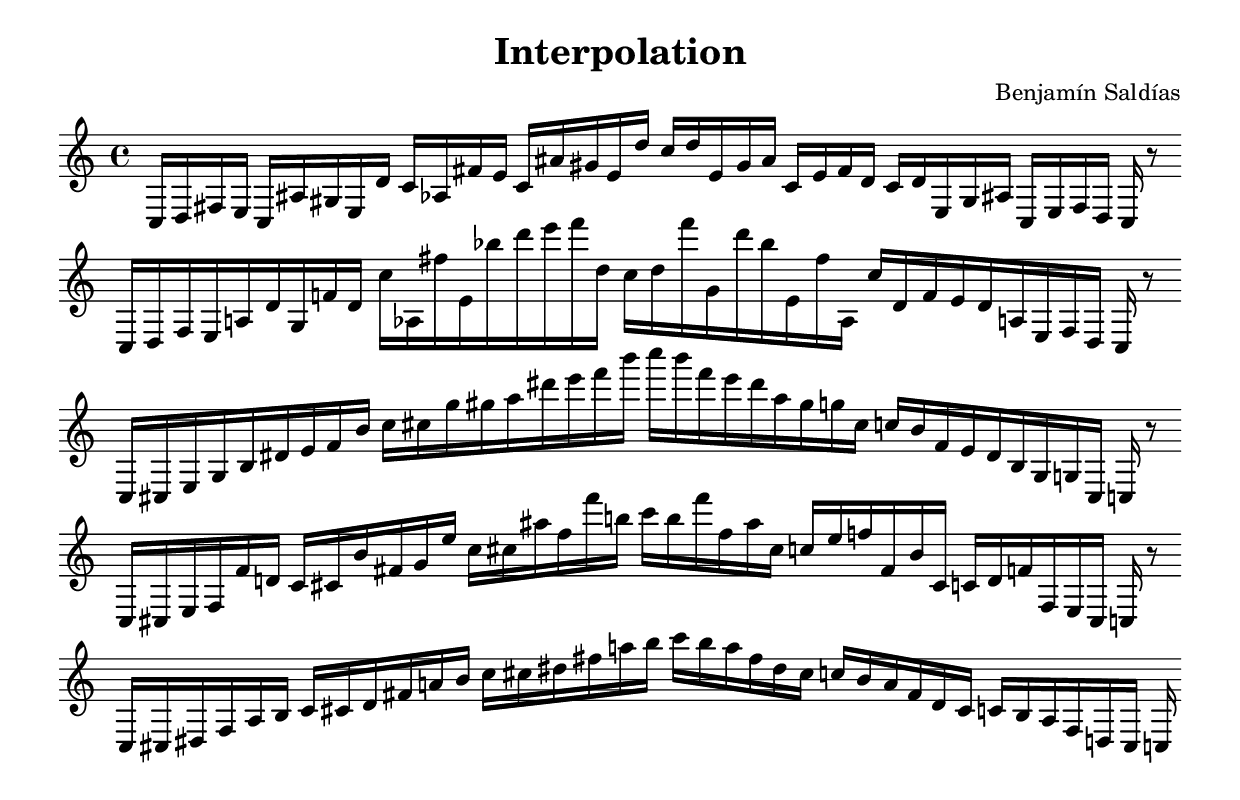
\version "2.22.2"
\header {
title = "Interpolation"
composer = "Benjamín Saldías"
}

\score {
  <<
    \cadenzaOn
    \override Beam.breakable = ##t

{

%partitura0
\clef treble
    c16 [ d fis e ]
    c [ ais gis e d' ]
    c' [ aes fis' e' ]
    c' [ ais' gis' e' d'' ]
    c'' [ d'' e' gis' ais' ]
    c' [ e' fis' d' ]
    c' [ d' e gis ais ]
    c [ e fis d ]
    c
    r8
    \bar ""
    \break

%partitura6
\clef treble
    c16 [ d fis e a d' gis f' d' ]
    c'' [ aes fis'' e' bes'' d''' e''' f''' d'' ]
    c'' [ d'' f''' gis' d''' bes'' e' fis'' aes ]
    c'' [ d' f' e' d' a e fis d ]
    c
    r8
    \bar ""
    \break

%partitura12
\clef treble
    c16 [ cis e gis b dis' e' f' b' ]
    c'' [ cis'' g'' gis'' a'' dis''' e''' f''' b''' ]
    c'''' [ b''' f''' e''' dis''' a'' gis'' g'' cis'' ]
    c'' [ b' f' e' dis' b gis g cis ]
    c
    r8
    \bar ""
    \break

%partitura18
\clef treble
    c16 [ cis e fis f' d' ]
    c' [ cis' b' fis' gis' e'' ]
    c'' [ cis'' ais'' fis'' f''' b'' ]
    c''' [ b'' f''' fis'' ais'' cis'' ]
    c'' [ e'' f'' fis' b' cis' ]
    c' [ d' f' fis e cis ]
    c
    r8
    \bar ""
    \break

%partitura24
\clef treble
    c16 [ cis dis fis a b ]
    c' [ cis' d' fis' a' b' ]
    c'' [ cis'' dis'' fis'' a'' b'' ]
    c''' [ b'' a'' fis'' dis'' cis'' ]
    c'' [ b' a' fis' d' cis' ]
    c' [ b a fis d cis ]
    c
}
  >>
  \layout {
    indent = 0\mm
    line-width = 190\mm
  }
  \midi{ }
  
}

